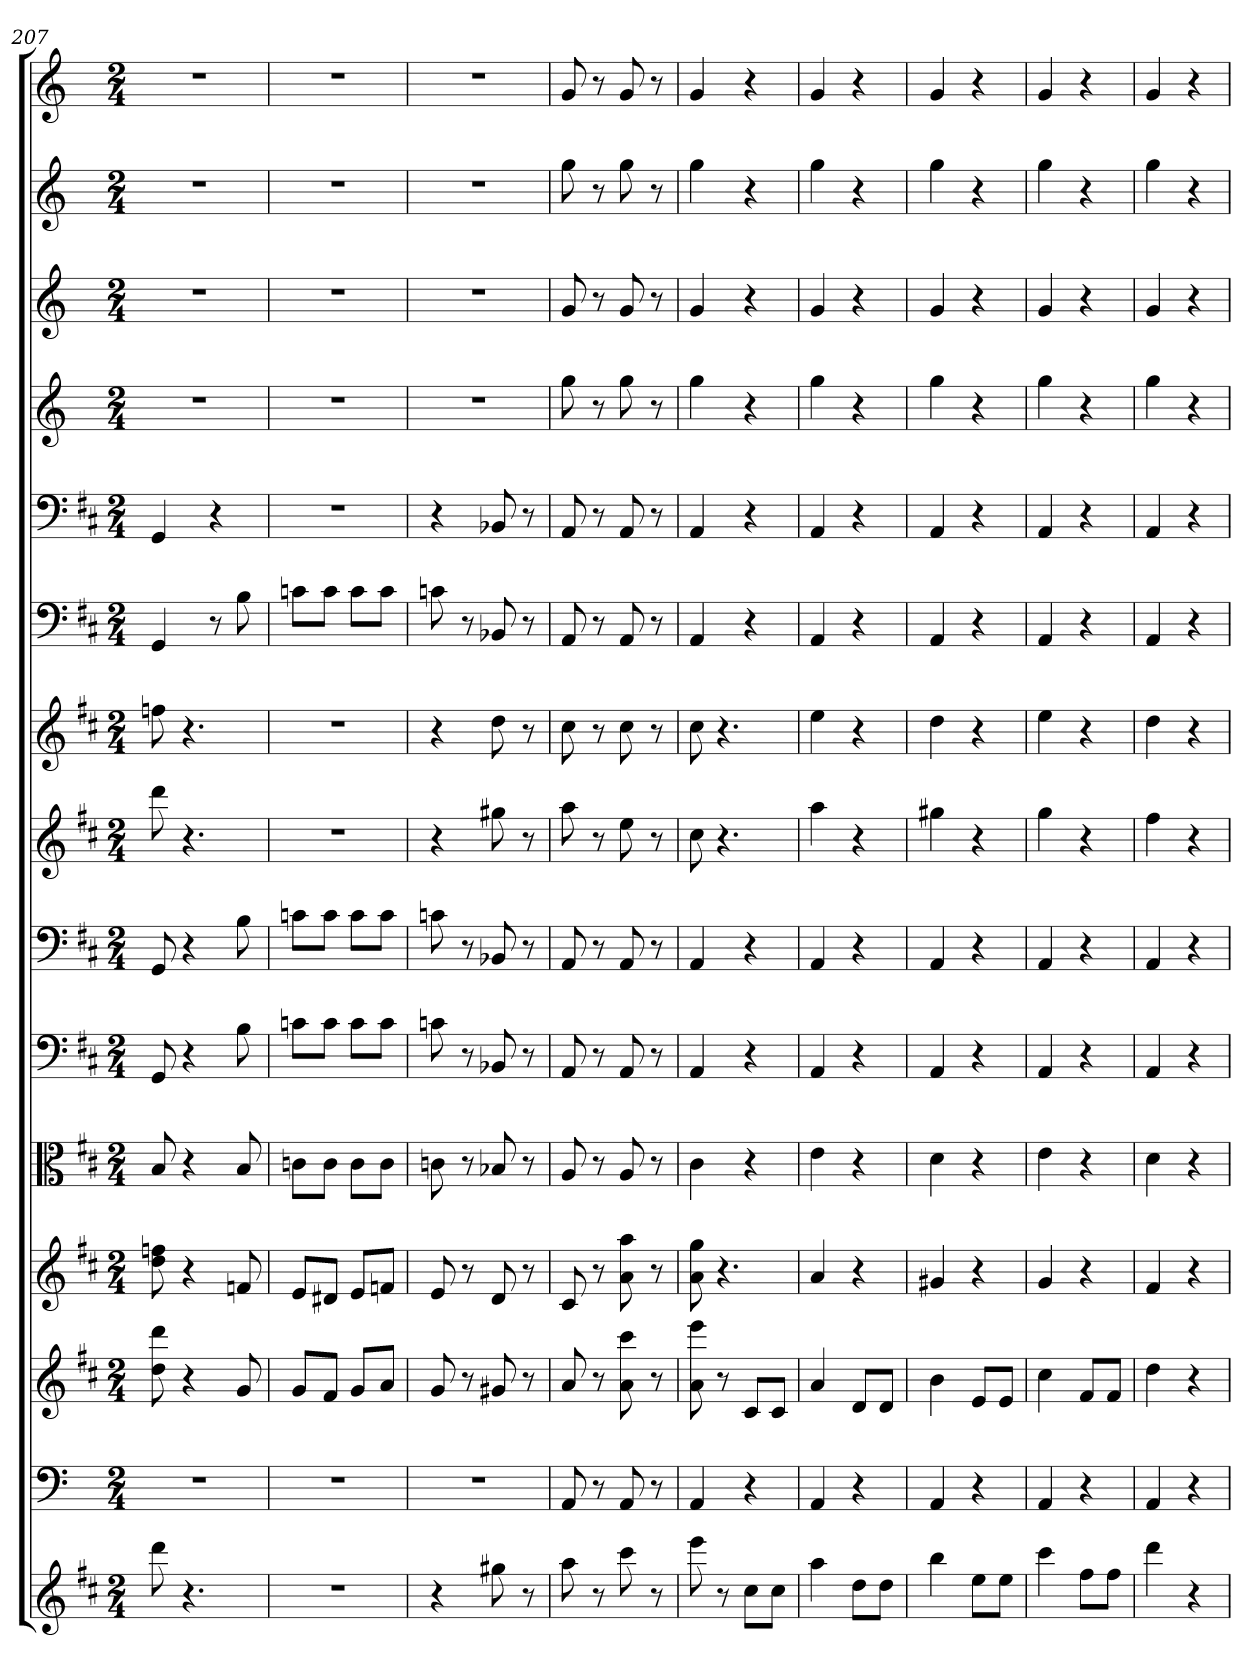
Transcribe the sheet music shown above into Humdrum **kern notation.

**kern	**kern	**kern	**kern	**kern	**kern	**kern	**kern	**kern	**kern	**kern	**kern	**kern	**kern	**kern
*part15	*part14	*part13	*part12	*part11	*part10	*part9	*part8	*part7	*part6	*part5	*part4	*part3	*part2	*part1
*staff15	*staff14	*staff13	*staff12	*staff11	*staff10	*staff9	*staff8	*staff7	*staff6	*staff5	*staff4	*staff3	*staff2	*staff1
*	*clefF4	*	*	*clefC3	*clefF4	*clefF4	*	*	*clefF4	*clefF4	*	*	*	*
*k[f#c#]	*k[]	*k[f#c#]	*k[f#c#]	*k[f#c#]	*k[f#c#]	*k[f#c#]	*k[f#c#]	*k[f#c#]	*k[f#c#]	*k[f#c#]	*k[]	*k[]	*k[]	*k[]
*M2/4	*M2/4	*M2/4	*M2/4	*M2/4	*M2/4	*M2/4	*M2/4	*M2/4	*M2/4	*M2/4	*M2/4	*M2/4	*M2/4	*M2/4
=207	=207	=207	=207	=207	=207	=207	=207	=207	=207	=207	=207	=207	=207	=207
8ddd	2r	8dd 8ddd	8dd 8ffn	8B	8GG	8GG	8ddd	8ffn	4GG	4GG	2r	2r	2r	2r
4.r	.	4r	4r	4r	4r	4r	4.r	4.r	.	.	.	.	.	.
.	.	.	.	.	.	.	.	.	8r	4r	.	.	.	.
.	.	8g	8fn	8B	8B	8B	.	.	8B	.	.	.	.	.
=208	=208	=208	=208	=208	=208	=208	=208	=208	=208	=208	=208	=208	=208	=208
2r	2r	8gL	8eL	8cn\L	8cn\L	8cn\L	2r	2r	8cn\L	2r	2r	2r	2r	2r
.	.	8f#J	8d#XJ	8c\J	8c\J	8c\J	.	.	8c\J	.	.	.	.	.
.	.	8gL	8eL	8c\L	8c\L	8c\L	.	.	8c\L	.	.	.	.	.
.	.	8aJ	8fnJ	8c\J	8c\J	8c\J	.	.	8c\J	.	.	.	.	.
=209	=209	=209	=209	=209	=209	=209	=209	=209	=209	=209	=209	=209	=209	=209
4r	2r	8g	8e	8cn	8cn	8cn	4r	4r	8cn	4r	2r	2r	2r	2r
.	.	8r	8r	8r	8r	8r	.	.	8r	.	.	.	.	.
8gg#X	.	8g#X	8d	8B-X	8BB-X	8BB-X	8gg#X	8dd	8BB-X	8BB-X	.	.	.	.
8r	.	8r	8r	8r	8r	8r	8r	8r	8r	8r	.	.	.	.
=210	=210	=210	=210	=210	=210	=210	=210	=210	=210	=210	=210	=210	=210	=210
8aa	8AA	8a	8c#	8A	8AA	8AA	8aa	8cc#	8AA	8AA	8gg	8g	8gg	8g
8r	8r	8r	8r	8r	8r	8r	8r	8r	8r	8r	8r	8r	8r	8r
8ccc#	8AA	8a 8ccc#	8a 8aa	8A	8AA	8AA	8ee	8cc#	8AA	8AA	8gg	8g	8gg	8g
8r	8r	8r	8r	8r	8r	8r	8r	8r	8r	8r	8r	8r	8r	8r
=211	=211	=211	=211	=211	=211	=211	=211	=211	=211	=211	=211	=211	=211	=211
8eee	4AA	8a 8eee	8a 8gg	4c#	4AA	4AA	8cc#	8cc#	4AA	4AA	4gg	4g	4gg	4g
8r	.	8r	4.r	.	.	.	4.r	4.r	.	.	.	.	.	.
8cc#L	4r	8c#L	.	4r	4r	4r	.	.	4r	4r	4r	4r	4r	4r
8cc#J	.	8c#J	.	.	.	.	.	.	.	.	.	.	.	.
=212	=212	=212	=212	=212	=212	=212	=212	=212	=212	=212	=212	=212	=212	=212
4aa	4AA	4a	4a	4e	4AA	4AA	4aa	4ee	4AA	4AA	4gg	4g	4gg	4g
8ddL	4r	8dL	4r	4r	4r	4r	4r	4r	4r	4r	4r	4r	4r	4r
8ddJ	.	8dJ	.	.	.	.	.	.	.	.	.	.	.	.
=213	=213	=213	=213	=213	=213	=213	=213	=213	=213	=213	=213	=213	=213	=213
4bb	4AA	4b	4g#X	4d	4AA	4AA	4gg#X	4dd	4AA	4AA	4gg	4g	4gg	4g
8eeL	4r	8eL	4r	4r	4r	4r	4r	4r	4r	4r	4r	4r	4r	4r
8eeJ	.	8eJ	.	.	.	.	.	.	.	.	.	.	.	.
=214	=214	=214	=214	=214	=214	=214	=214	=214	=214	=214	=214	=214	=214	=214
4ccc#	4AA	4cc#	4g	4e	4AA	4AA	4gg	4ee	4AA	4AA	4gg	4g	4gg	4g
8ff#L	4r	8f#L	4r	4r	4r	4r	4r	4r	4r	4r	4r	4r	4r	4r
8ff#J	.	8f#J	.	.	.	.	.	.	.	.	.	.	.	.
=215	=215	=215	=215	=215	=215	=215	=215	=215	=215	=215	=215	=215	=215	=215
4ddd	4AA	4dd	4f#	4d	4AA	4AA	4ff#	4dd	4AA	4AA	4gg	4g	4gg	4g
4r	4r	4r	4r	4r	4r	4r	4r	4r	4r	4r	4r	4r	4r	4r
=	=	=	=	=	=	=	=	=	=	=	=	=	=	=
*-	*-	*-	*-	*-	*-	*-	*-	*-	*-	*-	*-	*-	*-	*-
